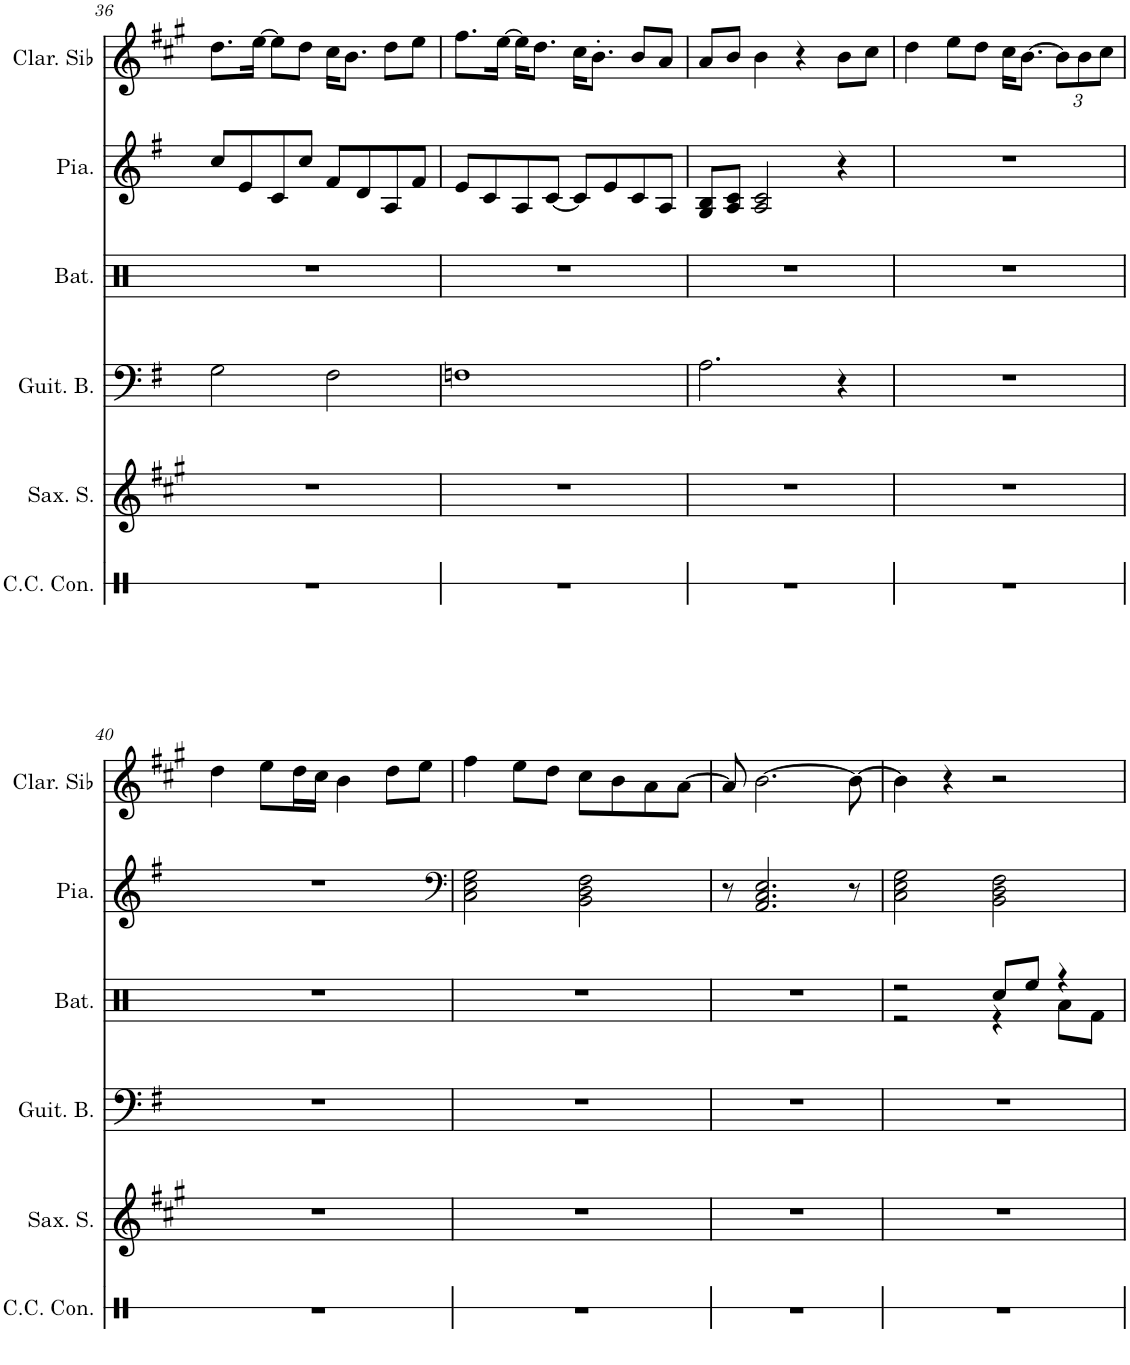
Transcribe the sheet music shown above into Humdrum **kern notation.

**kern	**kern	**kern	**kern	**kern	**kern
*part6	*part5	*part4	*part3	*part2	*part1
*staff6	*staff5	*staff4	*staff3	*staff2	*staff1
*I"Caisse claire de concert, Guitar Fret Noise	*I"Saxophone Soprano	*I"Guitare Basse	*I"Batterie, Drums	*I"Piano	*I"Clarinette en Sib
*I'C.C. Con.	*I'Sax. S.	*I'Guit. B.	*I'Bat.	*I'Pia.	*I'Clar. Sib
!!LO:PB:g=z
*clefX	*clefG2	*clefF4	*clefX	*clefG2	*clefG2
*	*Trd1c2	*Trd7c12	*	*	*Trd1c2
*k[f#]	*k[f#c#g#]	*k[f#]	*k[]	*k[f#]	*k[f#c#g#]
*M4/4	*M4/4	*M4/4	*M4/4	*M4/4	*M4/4
=36	=36	=36	=36	=36	=36
1r	1r	2G\	1r	8cc/L	8.dd\L
.	.	.	.	8e/	.
.	.	.	.	.	[16ee\Jk
.	.	.	.	8c/	8ee\L]
.	.	.	.	8cc/J	8dd\J
.	.	2F#\	.	8f#/L	16cc#\KL
.	.	.	.	.	8.b\J
.	.	.	.	8d/	.
.	.	.	.	8A/	8dd\L
.	.	.	.	8f#/J	8ee\J
=37	=37	=37	=37	=37	=37
1r	1r	1Fn	1r	8e/L	8.ff#\L
.	.	.	.	8c/	.
.	.	.	.	.	[16ee\Jk
.	.	.	.	8A/	16ee\KL]
.	.	.	.	.	8.dd\J
.	.	.	.	[8c/J	.
.	.	.	.	8c/L]	16cc#\KL
.	.	.	.	.	8.b'\J
.	.	.	.	8e/	.
.	.	.	.	8c/	8b/L
.	.	.	.	8A/J	8a/J
=38	=38	=38	=38	=38	=38
1r	1r	2.A\	1r	8G/ 8B/L	8a/L
.	.	.	.	8A/ 8c/J	8b/J
.	.	.	.	2A/ 2c/	4b\
.	.	.	.	.	4r
.	.	4r	.	4r	8b\L
.	.	.	.	.	8cc#\J
=39	=39	=39	=39	=39	=39
1r	1r	1r	1r	1r	4dd\
.	.	.	.	.	8ee\L
.	.	.	.	.	8dd\J
.	.	.	.	.	16cc#\KL
.	.	.	.	.	[8.b\J
*	*	*	*	*	*Xbrackettup
.	.	.	.	.	12b\L]
.	.	.	.	.	12b\
.	.	.	.	.	12cc#\J
!!LO:LB:g=z
=40	=40	=40	=40	=40	=40
1r	1r	1r	1r	1r	4dd\
.	.	.	.	.	8ee\L
.	.	.	.	.	16dd\L
.	.	.	.	.	16cc#\JJ
.	.	.	.	.	4b\
.	.	.	.	.	8dd\L
.	.	.	.	.	8ee\J
=41	=41	=41	=41	=41	=41
*	*	*	*	*clefF4	*
1r	1r	1r	1r	2C\ 2E\ 2G\	4ff#\
.	.	.	.	.	8ee\L
.	.	.	.	.	8dd\J
.	.	.	.	2BB\ 2D\ 2F#\	8cc#\L
.	.	.	.	.	8b\
.	.	.	.	.	8a\
.	.	.	.	.	[8a\J
=42	=42	=42	=42	=42	=42
1r	1r	1r	1r	8r	8a/]
.	.	.	.	2.AA/ 2.C/ 2.E/	[2.b\
.	.	.	.	8r	8b\_
=43	=43	=43	=43	=43	=43
*	*	*	*^	*	*
1r	1r	1r	2r	2r	2C\ 2E\ 2G\	4b\]
.	.	.	.	.	.	4r
.	.	.	8Rcc/L	4r	2BB\ 2D\ 2F#\	2r
.	.	.	8Ree/J	.	.	.
.	.	.	4r	8Ra\L	.	.
.	.	.	.	8Rf\J	.	.
*	*	*	*v	*v	*	*
=	=	=	=	=	=
*-	*-	*-	*-	*-	*-
